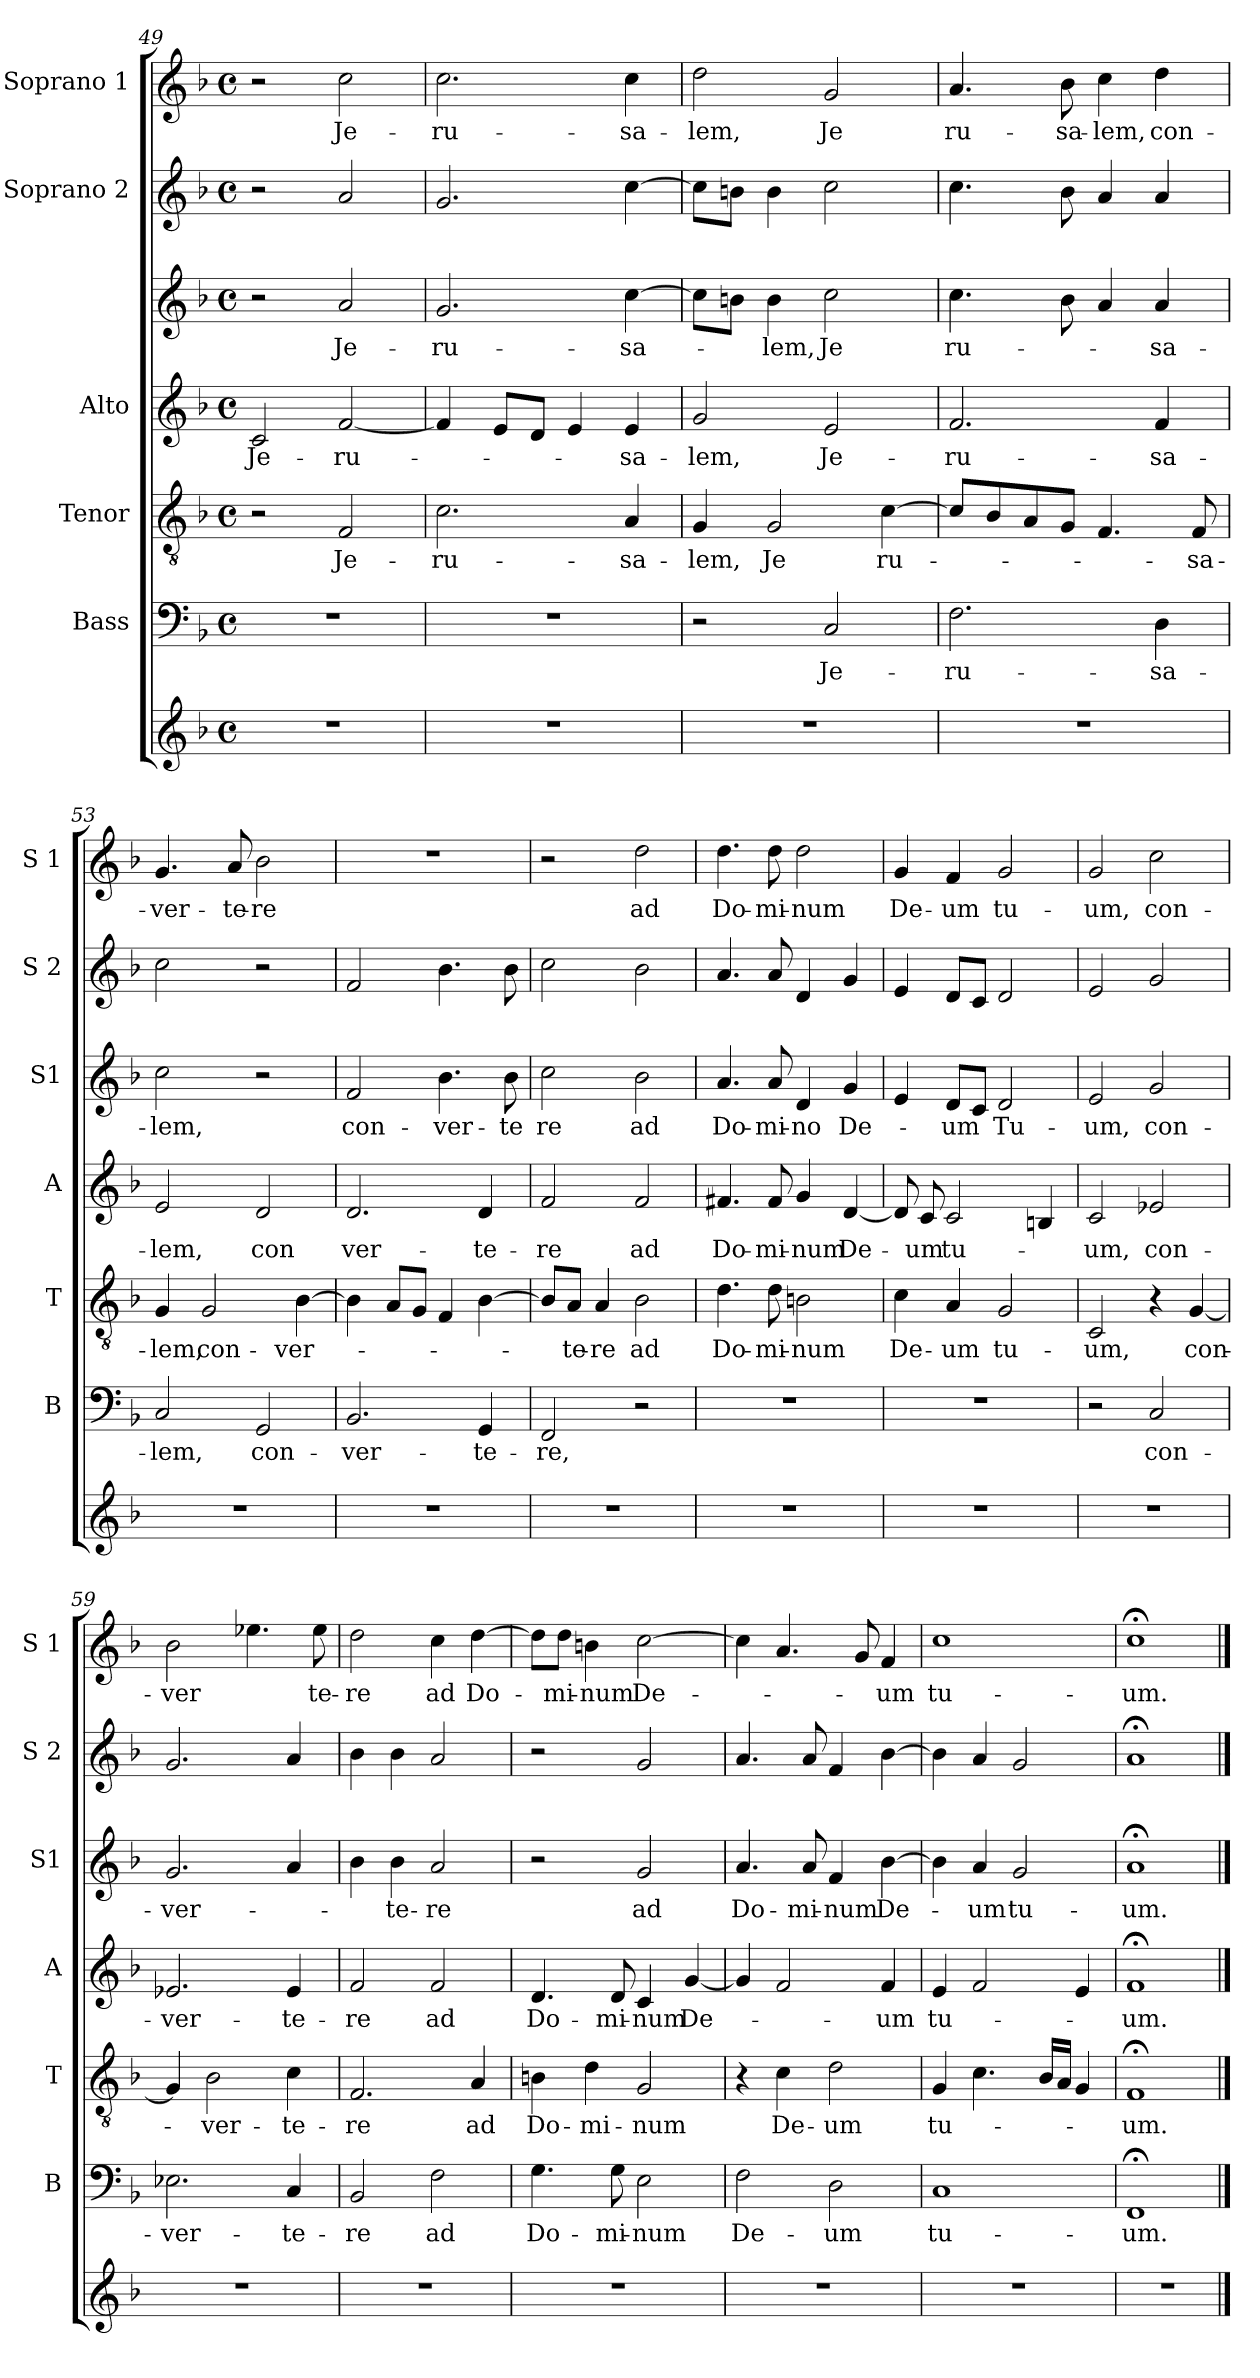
**kern	**kern	**text	**kern	**text	**kern	**text	**kern	**text	**kern	**kern	**text
*part7	*part6	*part6	*part5	*part5	*part4	*part4	*part3	*part3	*part2	*part1	*part1
*staff7	*staff6	*staff6	*staff5	*staff5	*staff4	*staff4	*staff3	*staff3	*staff2	*staff1	*staff1
*	*I"Bass	*	*I"Tenor	*	*I"Alto	*	*	*	*I"Soprano 2	*I"Soprano 1	*
*	*I'B	*	*I'T	*	*I'A	*	*I'S1	*	*I'S 2	*I'S 1	*
!!LO:LB:g=z
*clefG2	*clefF4	*	*clefGv2	*	*clefG2	*	*clefG2	*	*clefG2	*clefG2	*
*k[b-]	*k[b-]	*	*k[b-]	*	*k[b-]	*	*k[b-]	*	*k[b-]	*k[b-]	*
*F:	*F:	*	*F:	*	*F:	*	*F:	*	*F:	*F:	*
*M4/4	*M4/4	*	*M4/4	*	*M4/4	*	*M4/4	*	*M4/4	*M4/4	*
*met(c)	*met(c)	*	*met(c)	*	*met(c)	*	*met(c)	*	*met(c)	*met(c)	*
=49	=49	=49	=49	=49	=49	=49	=49	=49	=49	=49	=49
!	!	!	!	!	!	!LO:LY:b	!	!	!	!	!
1r	1r	.	2r	.	2c/	Je-	2r	.	2r	2r	.
!	!	!	!	!LO:LY:b	!	!LO:LY:b	!	!LO:LY:b	!	!	!LO:LY:b
.	.	.	2F/	Je-	[2f/	-ru-	2a/	Je-	2a/	2cc\	Je-
=50	=50	=50	=50	=50	=50	=50	=50	=50	=50	=50	=50
!	!	!	!	!LO:LY:b	!	!	!	!LO:LY:b	!	!	!LO:LY:b
1r	1r	.	2.c\	-ru-	4f/]	.	2.g/	-ru-	2.g/	2.cc\	-ru-
.	.	.	.	.	8e/L	.	.	.	.	.	.
.	.	.	.	.	8d/J	.	.	.	.	.	.
.	.	.	.	.	4e/	.	.	.	.	.	.
!	!	!	!	!LO:LY:b	!	!LO:LY:b	!	!LO:LY:b	!	!	!LO:LY:b
.	.	.	4A/	-sa-	4e/	-sa-	[4cc\	-sa-	[4cc\	4cc\	-sa-
=51	=51	=51	=51	=51	=51	=51	=51	=51	=51	=51	=51
!	!	!	!	!LO:LY:b	!	!LO:LY:b	!	!	!	!	!LO:LY:b
1r	2r	.	4G/	-lem,	2g/	-lem,	8cc\L]	.	8cc\L]	2dd\	-lem,
.	.	.	.	.	.	.	8bn\J	.	8b\J	.	.
!	!	!	!	!LO:LY:b	!	!	!	!LO:LY:b	!	!	!
.	.	.	2G/	Je	.	.	4b\	-lem,	4b\	.	.
!	!	!LO:LY:b	!	!	!	!LO:LY:b	!	!LO:LY:b	!	!	!LO:LY:b
.	2C/	Je-	.	.	2e/	Je-	2cc\	Je	2cc\	2g/	Je
!	!	!	!	!LO:LY:b	!	!	!	!	!	!	!
.	.	.	[4c\	ru-	.	.	.	.	.	.	.
=52	=52	=52	=52	=52	=52	=52	=52	=52	=52	=52	=52
!	!	!LO:LY:b	!	!	!	!LO:LY:b	!	!LO:LY:b	!	!	!LO:LY:b
1r	2.F\	-ru-	8c/L]	.	2.f/	-ru-	4.cc\	ru-	4.cc\	4.a/	ru-
.	.	.	8B-/	.	.	.	.	.	.	.	.
.	.	.	8A/	.	.	.	.	.	.	.	.
!	!	!	!	!	!	!	!	!	!	!	!LO:LY:b
.	.	.	8G/J	.	.	.	8b-\	.	8b-\	8b-\	-sa-
!	!	!	!	!	!	!	!	!	!	!	!LO:LY:b
.	.	.	4.F/	.	.	.	4a/	.	4a/	4cc\	-lem,
!	!	!LO:LY:b	!	!	!	!LO:LY:b	!	!LO:LY:b	!	!	!LO:LY:b
.	4D\	-sa-	.	.	4f/	-sa-	4a/	-sa-	4a/	4dd\	con-
!	!	!	!	!LO:LY:b	!	!	!	!	!	!	!
.	.	.	8F/	-sa-	.	.	.	.	.	.	.
=53	=53	=53	=53	=53	=53	=53	=53	=53	=53	=53	=53
!	!	!LO:LY:b	!	!LO:LY:b	!	!LO:LY:b	!	!LO:LY:b	!	!	!LO:LY:b
1r	2C/	-lem,	4G/	-lem,	2e/	-lem,	2cc\	-lem,	2cc\	4.g/	-ver-
!	!	!	!	!LO:LY:b	!	!	!	!	!	!	!
.	.	.	2G/	con-	.	.	.	.	.	.	.
!	!	!	!	!	!	!	!	!	!	!	!LO:LY:b
.	.	.	.	.	.	.	.	.	.	8a/	-te-
!	!	!LO:LY:b	!	!	!	!LO:LY:b	!	!	!	!	!LO:LY:b
.	2GG/	con-	.	.	2d/	con	2r	.	2r	2b-\	-re
!	!	!	!	!LO:LY:b	!	!	!	!	!	!	!
.	.	.	[4B-\	-ver-	.	.	.	.	.	.	.
!!LO:PB:g=z
=54	=54	=54	=54	=54	=54	=54	=54	=54	=54	=54	=54
!	!	!LO:LY:b	!	!	!	!LO:LY:b	!	!LO:LY:b	!	!	!
1r	2.BB-/	-ver-	4B-\]	.	2.d/	ver-	2f/	con-	2f/	1r	.
.	.	.	8A/L	.	.	.	.	.	.	.	.
.	.	.	8G/J	.	.	.	.	.	.	.	.
!	!	!	!	!	!	!	!	!LO:LY:b	!	!	!
.	.	.	4F/	.	.	.	4.b-\	-ver-	4.b-\	.	.
!	!	!LO:LY:b	!	!	!	!LO:LY:b	!	!	!	!	!
.	4GG/	-te-	[4B-\	.	4d/	-te-	.	.	.	.	.
!	!	!	!	!	!	!	!	!LO:LY:b	!	!	!
.	.	.	.	.	.	.	8b-\	-te	8b-\	.	.
=55	=55	=55	=55	=55	=55	=55	=55	=55	=55	=55	=55
!	!	!LO:LY:b	!	!	!	!LO:LY:b	!	!LO:LY:b	!	!	!
1r	2FF/	-re,	8B-/L]	.	2f/	-re	2cc\	re	2cc\	2r	.
!	!	!	!	!LO:LY:b	!	!	!	!	!	!	!
.	.	.	8A/J	-te-	.	.	.	.	.	.	.
!	!	!	!	!LO:LY:b	!	!	!	!	!	!	!
.	.	.	4A/	-re	.	.	.	.	.	.	.
!	!	!	!	!LO:LY:b	!	!LO:LY:b	!	!LO:LY:b	!	!	!LO:LY:b
.	2r	.	2B-\	ad	2f/	ad	2b-\	ad	2b-\	2dd\	ad
=56	=56	=56	=56	=56	=56	=56	=56	=56	=56	=56	=56
!	!	!	!	!LO:LY:b	!	!LO:LY:b	!	!LO:LY:b	!	!	!LO:LY:b
1r	1r	.	4.d\	Do-	4.f#X/	Do-	4.a/	Do-	4.a/	4.dd\	Do-
!	!	!	!	!LO:LY:b	!	!LO:LY:b	!	!LO:LY:b	!	!	!LO:LY:b
.	.	.	8d\	-mi-	8f#/	-mi-	8a/	-mi-	8a/	8dd\	-mi-
!	!	!	!	!LO:LY:b	!	!LO:LY:b	!	!LO:LY:b	!	!	!LO:LY:b
.	.	.	2Bn\	-num	4g/	-num	4d/	-no	4d/	2dd\	-num
!	!	!	!	!	!	!LO:LY:b	!	!LO:LY:b	!	!	!
.	.	.	.	.	[4d/	De-	4g/	De-	4g/	.	.
=57	=57	=57	=57	=57	=57	=57	=57	=57	=57	=57	=57
!	!	!	!	!LO:LY:b	!	!	!	!	!	!	!LO:LY:b
1r	1r	.	4c\	De-	8d/]	.	4e/	.	4e/	4g/	De-
!	!	!	!	!	!	!LO:LY:b	!	!	!	!	!
.	.	.	.	.	8c/	-um	.	.	.	.	.
!	!	!	!	!LO:LY:b	!	!LO:LY:b	!	!LO:LY:b	!	!	!LO:LY:b
.	.	.	4A/	-um	2c/	tu-	8d/L	-um	8d/L	4f/	-um
.	.	.	.	.	.	.	8c/J	.	8c/J	.	.
!	!	!	!	!LO:LY:b	!	!	!	!LO:LY:b	!	!	!LO:LY:b
.	.	.	2G/	tu-	.	.	2d/	Tu-	2d/	2g/	tu-
.	.	.	.	.	4Bn/	.	.	.	.	.	.
=58	=58	=58	=58	=58	=58	=58	=58	=58	=58	=58	=58
!	!	!	!	!LO:LY:b	!	!LO:LY:b	!	!LO:LY:b	!	!	!LO:LY:b
1r	2r	.	2C/	-um,	2c/	-um,	2e/	-um,	2e/	2g/	-um,
!	!	!LO:LY:b	!	!	!	!LO:LY:b	!	!LO:LY:b	!	!	!LO:LY:b
.	2C/	con-	4r	.	2e-X/	con-	2g/	con-	2g/	2cc\	con-
!	!	!	!	!LO:LY:b	!	!	!	!	!	!	!
.	.	.	[4G/	con-	.	.	.	.	.	.	.
=59	=59	=59	=59	=59	=59	=59	=59	=59	=59	=59	=59
!	!	!LO:LY:b	!	!	!	!LO:LY:b	!	!LO:LY:b	!	!	!LO:LY:b
1r	2.E-X\	-ver-	4G/]	.	2.e-X/	-ver-	2.g/	-ver-	2.g/	2b-\	-ver
!	!	!	!	!LO:LY:b	!	!	!	!	!	!	!
.	.	.	2B-\	-ver-	.	.	.	.	.	.	.
.	.	.	.	.	.	.	.	.	.	4.ee-X\	.
!	!	!LO:LY:b	!	!LO:LY:b	!	!LO:LY:b	!	!	!	!	!
.	4C/	-te-	4c\	-te-	4e-/	-te-	4a/	.	4a/	.	.
!	!	!	!	!	!	!	!	!	!	!	!LO:LY:b
.	.	.	.	.	.	.	.	.	.	8ee-\	te-
!!LO:LB:g=z
=60	=60	=60	=60	=60	=60	=60	=60	=60	=60	=60	=60
!	!	!LO:LY:b	!	!LO:LY:b	!	!LO:LY:b	!	!	!	!	!LO:LY:b
1r	2BB-/	-re	2.F/	-re	2f/	-re	4b-\	.	4b-\	2dd\	-re
!	!	!	!	!	!	!	!	!LO:LY:b	!	!	!
.	.	.	.	.	.	.	4b-\	-te-	4b-\	.	.
!	!	!LO:LY:b	!	!	!	!LO:LY:b	!	!LO:LY:b	!	!	!LO:LY:b
.	2F\	ad	.	.	2f/	ad	2a/	-re	2a/	4cc\	ad
!	!	!	!	!LO:LY:b	!	!	!	!	!	!	!LO:LY:b
.	.	.	4A/	ad	.	.	.	.	.	[4dd\	Do-
=61	=61	=61	=61	=61	=61	=61	=61	=61	=61	=61	=61
!	!	!LO:LY:b	!	!LO:LY:b	!	!LO:LY:b	!	!	!	!	!
1r	4.G\	Do-	4Bn\	Do-	4.d/	Do-	2r	.	2r	8dd\L]	.
!	!	!	!	!	!	!	!	!	!	!	!LO:LY:b
.	.	.	.	.	.	.	.	.	.	8dd\J	-mi-
!	!	!	!	!LO:LY:b	!	!	!	!	!	!	!LO:LY:b
.	.	.	4d\	-mi-	.	.	.	.	.	4bn\	-num
!	!	!LO:LY:b	!	!	!	!LO:LY:b	!	!	!	!	!
.	8G\	-mi-	.	.	8d/	-mi-	.	.	.	.	.
!	!	!LO:LY:b	!	!LO:LY:b	!	!LO:LY:b	!	!LO:LY:b	!	!	!LO:LY:b
.	2E\	-num	2G/	-num	4c/	-num	2g/	ad	2g/	[2cc\	De-
!	!	!	!	!	!	!LO:LY:b	!	!	!	!	!
.	.	.	.	.	[4g/	De-	.	.	.	.	.
=62	=62	=62	=62	=62	=62	=62	=62	=62	=62	=62	=62
!	!	!LO:LY:b	!	!	!	!	!	!LO:LY:b	!	!	!
1r	2F\	De-	4r	.	4g/]	.	4.a/	Do-	4.a/	4cc\]	.
!	!	!	!	!LO:LY:b	!	!	!	!	!	!	!
.	.	.	4c\	De-	2f/	.	.	.	.	4.a/	.
!	!	!	!	!	!	!	!	!LO:LY:b	!	!	!
.	.	.	.	.	.	.	8a/	-mi-	8a/	.	.
!	!	!LO:LY:b	!	!LO:LY:b	!	!	!	!LO:LY:b	!	!	!
.	2D\	-um	2d\	-um	.	.	4f/	-num	4f/	.	.
.	.	.	.	.	.	.	.	.	.	8g/	.
!	!	!	!	!	!	!LO:LY:b	!	!LO:LY:b	!	!	!LO:LY:b
.	.	.	.	.	4f/	-um	[4b-\	De-	[4b-\	4f/	-um
=63	=63	=63	=63	=63	=63	=63	=63	=63	=63	=63	=63
!	!	!LO:LY:b	!	!LO:LY:b	!	!LO:LY:b	!	!	!	!	!LO:LY:b
1r	1C	tu-	4G/	tu-	4e/	tu-	4b-\]	.	4b-\]	1cc	tu-
!	!	!	!	!	!	!	!	!LO:LY:b	!	!	!
.	.	.	4.c\	.	2f/	.	4a/	-um	4a/	.	.
!	!	!	!	!	!	!	!	!LO:LY:b	!	!	!
.	.	.	.	.	.	.	2g/	tu-	2g/	.	.
.	.	.	16B-/LL	.	.	.	.	.	.	.	.
.	.	.	16A/JJ	.	.	.	.	.	.	.	.
.	.	.	4G/	.	4e/	.	.	.	.	.	.
=64	=64	=64	=64	=64	=64	=64	=64	=64	=64	=64	=64
!	!	!LO:LY:b	!	!LO:LY:b	!	!LO:LY:b	!	!LO:LY:b	!	!	!LO:LY:b
1r	1FF;<	-um.	1F;<	-um.	1f;<	-um.	1a;<	-um.	1a;<	1cc;<	-um.
==	==	==	==	==	==	==	==	==	==	==	==
*-	*-	*-	*-	*-	*-	*-	*-	*-	*-	*-	*-
